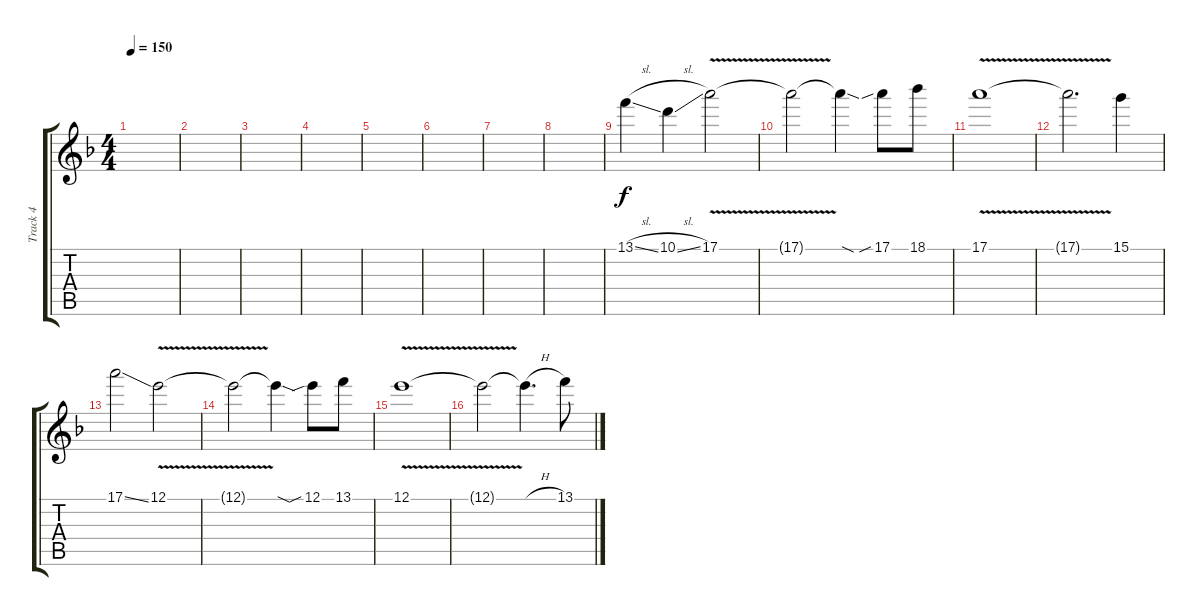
\track ("Track 4" "Track 4") {instrument distortionguitar}
\staff {score tabs}
\tuning (E4 B3 G3 D3 A2 D2) {hide}
\ts (4 4)
\tempo 150
\clef g2
\ks f
|
|
|
|
|
|
|
|
13.1{sl}.4 10.1{sl}.4 17.1{v}.2 |
17.1{t}.2 17.1{sod t}.4 17.1{sib}.8 18.1.8 |
17.1{v}.1 |
17.1{t}.2{d} 15.1.4 |
17.1{ss}.2 12.1{v}.2 |
12.1{t}.2 12.1{sod t}.4 12.1{sib}.8 13.1.8 |
12.1{v}.1 |
12.1{t}.2 12.1{h t}.4{d} 13.1.8
